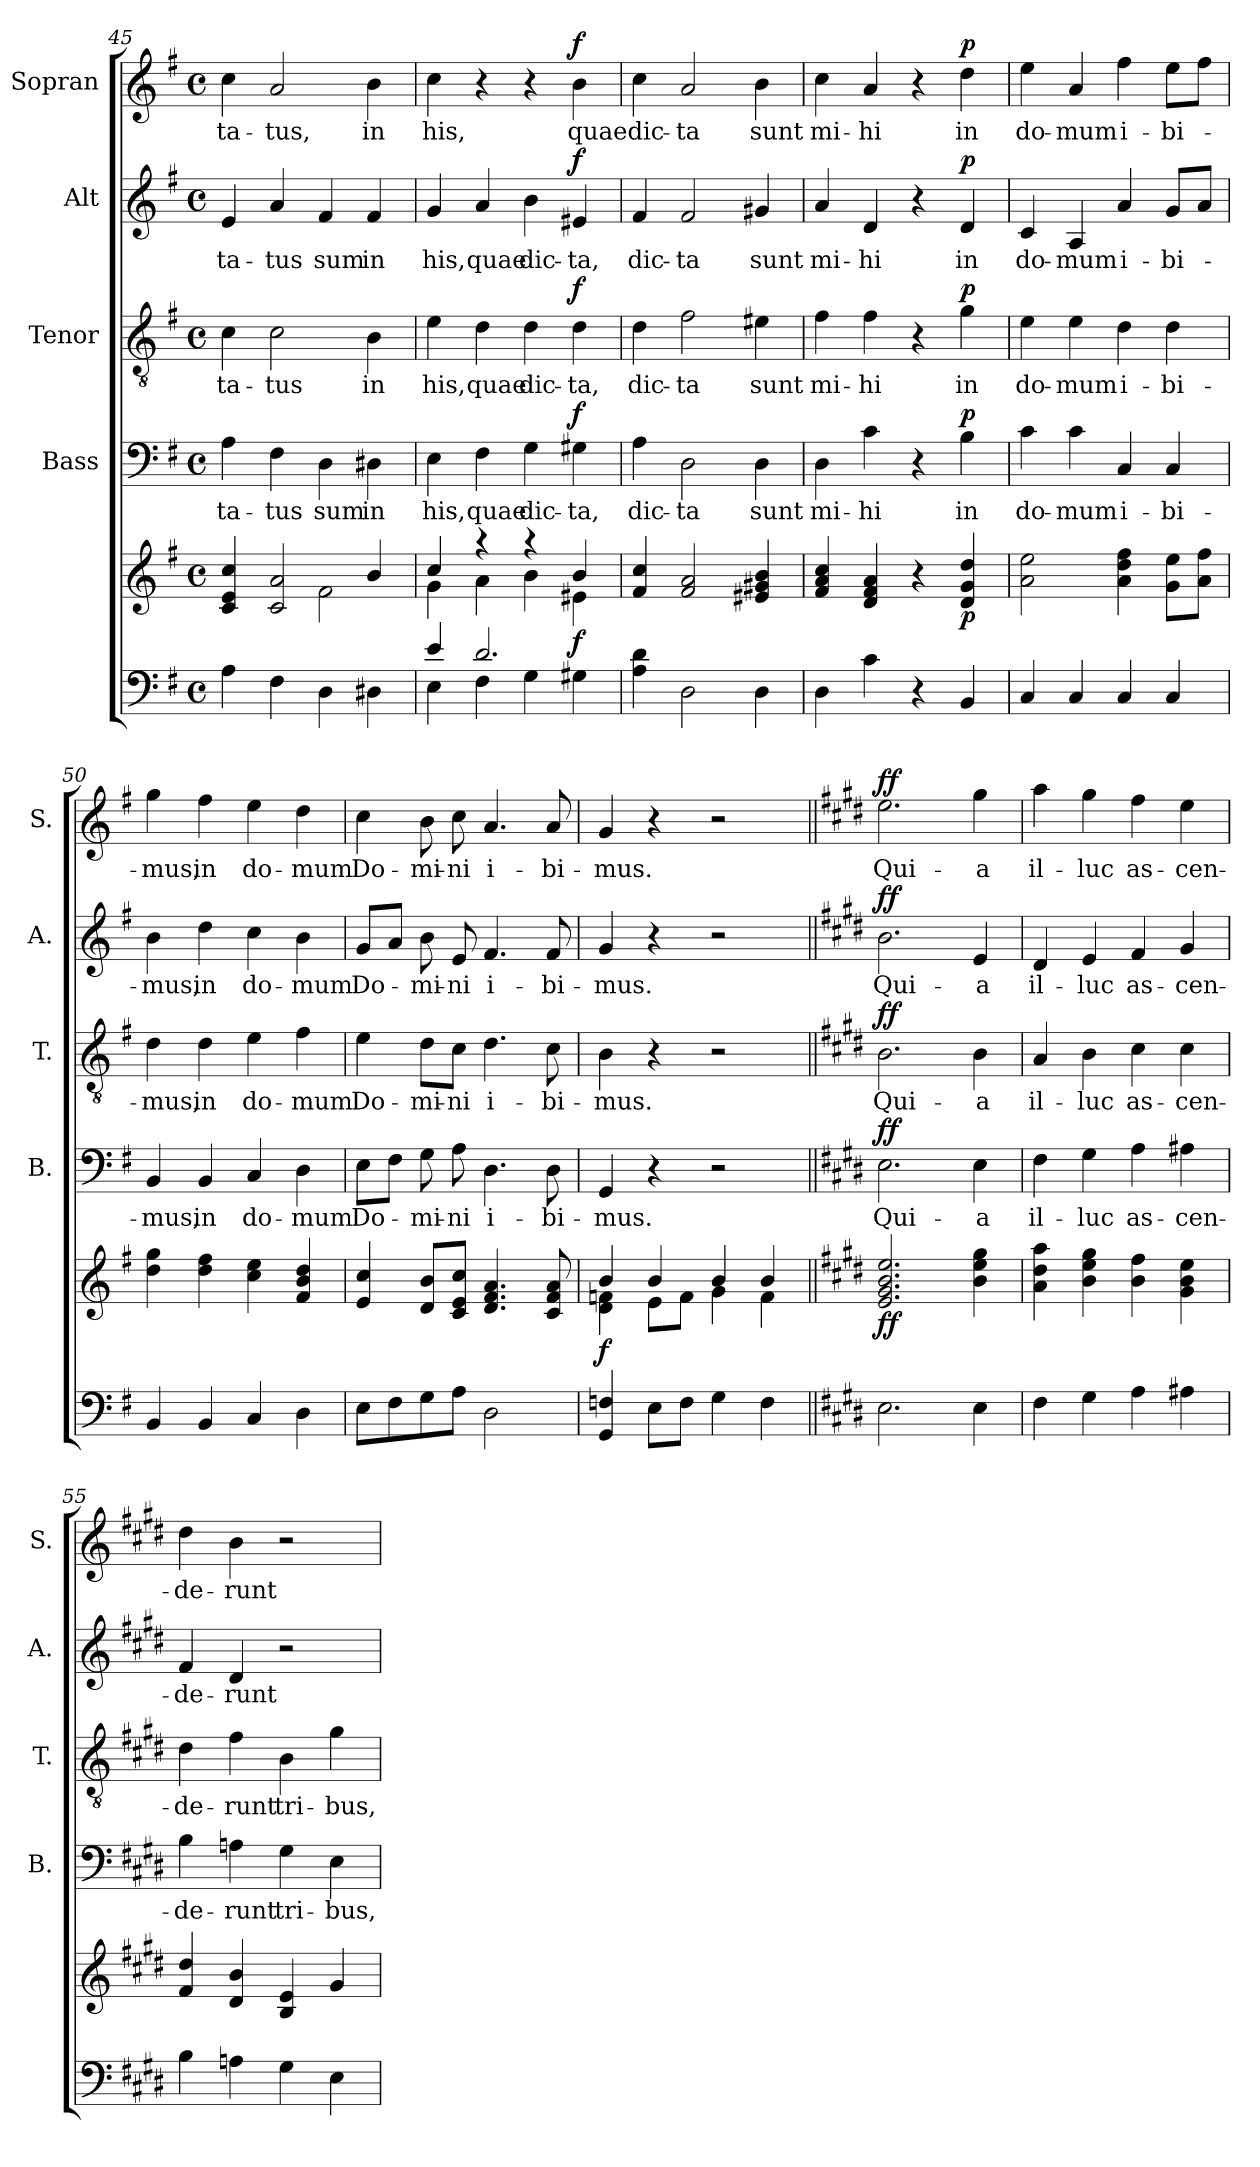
**kern	**kern	**dynam	**kern	**text	**dynam	**kern	**text	**dynam	**kern	**text	**dynam	**kern	**text	**dynam
*part5	*part5	*part5	*part4	*part4	*part4	*part3	*part3	*part3	*part2	*part2	*part2	*part1	*part1	*part1
*staff6	*staff5	*staff5/6	*staff4	*staff4	*staff4	*staff3	*staff3	*staff3	*staff2	*staff2	*staff2	*staff1	*staff1	*staff1
*	*	*	*I"Bass	*	*	*I"Tenor	*	*	*I"Alt	*	*	*I"Sopran	*	*
*	*	*	*I'B.	*	*	*I'T.	*	*	*I'A.	*	*	*I'S.	*	*
*clefF4	*clefG2	*	*clefF4	*	*	*clefGv2	*	*	*clefG2	*	*	*clefG2	*	*
*k[f#]	*k[f#]	*	*k[f#]	*	*	*k[f#]	*	*	*k[f#]	*	*	*k[f#]	*	*
*G:	*G:	*	*G:	*	*	*G:	*	*	*G:	*	*	*G:	*	*
*M4/4	*M4/4	*	*M4/4	*	*	*M4/4	*	*	*M4/4	*	*	*M4/4	*	*
*met(c)	*met(c)	*	*met(c)	*	*	*met(c)	*	*	*met(c)	*	*	*met(c)	*	*
=45	=45	=45	=45	=45	=45	=45	=45	=45	=45	=45	=45	=45	=45	=45
*	*^	*	*	*	*	*	*	*	*	*	*	*	*	*
!	!	!	!	!	!LO:LY:b	!	!	!LO:LY:b	!	!	!LO:LY:b	!	!	!LO:LY:b	!
4A\	4c/ 4e/ 4cc/	2ryy	.	4A\	-ta-	.	4c\	-ta-	.	4e/	-ta-	.	4cc\	-ta-	.
!	!	!	!	!	!LO:LY:b	!	!	!LO:LY:b	!	!	!LO:LY:b	!	!	!LO:LY:b	!
4F#\	2c/ 2a/	.	.	4F#\	-tus	.	2c\	-tus	.	4a/	-tus	.	2a/	-tus,	.
!	!	!	!	!	!LO:LY:b	!	!	!	!	!	!LO:LY:b	!	!	!	!
4D\	.	2f#\	.	4D\	sum	.	.	.	.	4f#/	sum	.	.	.	.
!	!	!	!	!	!LO:LY:b	!	!	!LO:LY:b	!	!	!LO:LY:b	!	!	!LO:LY:b	!
4D#X\	4b/	.	.	4D#X\	in	.	4B\	in	.	4f#/	in	.	4b\	in	.
=46	=46	=46	=46	=46	=46	=46	=46	=46	=46	=46	=46	=46	=46	=46	=46
*^	*	*	*	*	*	*	*	*	*	*	*	*	*	*	*
!	!	!	!	!	!	!LO:LY:b	!	!	!LO:LY:b	!	!	!LO:LY:b	!	!	!LO:LY:b	!
4e/	4E\	4cc/	4g\	.	4E\	his,	.	4e\	his,	.	4g/	his,	.	4cc\	his,	.
!	!	!	!	!	!	!LO:LY:b	!	!	!LO:LY:b	!	!	!LO:LY:b	!	!	!	!
2.d/	4F#\	4raa	4a\	.	4F#\	quae	.	4d\	quae	.	4a/	quae	.	4r	.	.
!	!	!	!	!	!	!LO:LY:b	!	!	!LO:LY:b	!	!	!LO:LY:b	!	!	!	!
.	4G\	4raa	4b\	.	4G\	dic-	.	4d\	dic-	.	4b\	dic-	.	4r	.	.
!	!	!	!	!LO:DY:b	!	!LO:LY:b	!LO:DY:a	!	!LO:LY:b	!LO:DY:a	!	!LO:LY:b	!LO:DY:a	!	!LO:LY:b	!LO:DY:a
.	4G#X\	4b/	4e#X\	f	4G#X\	-ta,	f	4d\	-ta,	f	4e#X/	-ta,	f	4b\	quae	f
=47	=47	=47	=47	=47	=47	=47	=47	=47	=47	=47	=47	=47	=47	=47	=47	=47
!	!	!	!	!	!	!LO:LY:b	!	!	!LO:LY:b	!	!	!LO:LY:b	!	!	!LO:LY:b	!
*v	*v	*	*	*	*	*	*	*	*	*	*	*	*	*	*	*
*	*v	*v	*	*	*	*	*	*	*	*	*	*	*	*	*
4A\ 4d\	4f#/ 4cc/	.	4A\	dic-	.	4d\	dic-	.	4f#/	dic-	.	4cc\	dic-	.
!	!	!	!	!LO:LY:b	!	!	!LO:LY:b	!	!	!LO:LY:b	!	!	!LO:LY:b	!
2D\	2f#/ 2a/	.	2D\	-ta	.	2f#\	-ta	.	2f#/	-ta	.	2a/	-ta	.
!	!	!	!	!LO:LY:b	!	!	!LO:LY:b	!	!	!LO:LY:b	!	!	!LO:LY:b	!
4D\	4e#X/ 4g#X/ 4b/	.	4D\	sunt	.	4e#X\	sunt	.	4g#X/	sunt	.	4b\	sunt	.
=48	=48	=48	=48	=48	=48	=48	=48	=48	=48	=48	=48	=48	=48	=48
!	!	!	!	!LO:LY:b	!	!	!LO:LY:b	!	!	!LO:LY:b	!	!	!LO:LY:b	!
4D\	4f#/ 4a/ 4cc/	.	4D\	mi-	.	4f#\	mi-	.	4a/	mi-	.	4cc\	mi-	.
!	!	!	!	!LO:LY:b	!	!	!LO:LY:b	!	!	!LO:LY:b	!	!	!LO:LY:b	!
4c\	4d/ 4f#/ 4a/	.	4c\	-hi	.	4f#\	-hi	.	4d/	-hi	.	4a/	-hi	.
4r	4r	.	4r	.	.	4r	.	.	4r	.	.	4r	.	.
!	!	!LO:DY:b	!	!LO:LY:b	!LO:DY:a	!	!LO:LY:b	!LO:DY:a	!	!LO:LY:b	!LO:DY:a	!	!LO:LY:b	!LO:DY:a
4BB/	4d/ 4g/ 4dd/	p	4B\	in	p	4g\	in	p	4d/	in	p	4dd\	in	p
=49	=49	=49	=49	=49	=49	=49	=49	=49	=49	=49	=49	=49	=49	=49
!	!	!	!	!LO:LY:b	!	!	!LO:LY:b	!	!	!LO:LY:b	!	!	!LO:LY:b	!
4C/	2a\ 2ee\	.	4c\	do-	.	4e\	do-	.	4c/	do-	.	4ee\	do-	.
!	!	!	!	!LO:LY:b	!	!	!LO:LY:b	!	!	!LO:LY:b	!	!	!LO:LY:b	!
4C/	.	.	4c\	-mum	.	4e\	-mum	.	4A/	-mum	.	4a/	-mum	.
!	!	!	!	!LO:LY:b	!	!	!LO:LY:b	!	!	!LO:LY:b	!	!	!LO:LY:b	!
4C/	4a\ 4dd\ 4ff#\	.	4C/	i-	.	4d\	i-	.	4a/	i-	.	4ff#\	i-	.
!	!	!	!	!LO:LY:b	!	!	!LO:LY:b	!	!	!LO:LY:b	!	!	!LO:LY:b	!
4C/	8g\ 8ee\L	.	4C/	-bi-	.	4d\	-bi-	.	8g/L	-bi-	.	8ee\L	-bi-	.
.	8a\ 8ff#\J	.	.	.	.	.	.	.	8a/J	.	.	8ff#\J	.	.
=50	=50	=50	=50	=50	=50	=50	=50	=50	=50	=50	=50	=50	=50	=50
!	!	!	!	!LO:LY:b	!	!	!LO:LY:b	!	!	!LO:LY:b	!	!	!LO:LY:b	!
4BB/	4dd\ 4gg\	.	4BB/	-mus,	.	4d\	-mus,	.	4b\	-mus,	.	4gg\	-mus,	.
!	!	!	!	!LO:LY:b	!	!	!LO:LY:b	!	!	!LO:LY:b	!	!	!LO:LY:b	!
4BB/	4dd\ 4ff#\	.	4BB/	in	.	4d\	in	.	4dd\	in	.	4ff#\	in	.
!	!	!	!	!LO:LY:b	!	!	!LO:LY:b	!	!	!LO:LY:b	!	!	!LO:LY:b	!
4C/	4cc\ 4ee\	.	4C/	do-	.	4e\	do-	.	4cc\	do-	.	4ee\	do-	.
!	!	!	!	!LO:LY:b	!	!	!LO:LY:b	!	!	!LO:LY:b	!	!	!LO:LY:b	!
4D\	4f#/ 4b/ 4dd/	.	4D\	-mum	.	4f#\	-mum	.	4b\	-mum	.	4dd\	-mum	.
!!LO:PB:g=z
=51	=51	=51	=51	=51	=51	=51	=51	=51	=51	=51	=51	=51	=51	=51
!	!	!	!	!LO:LY:b	!	!	!LO:LY:b	!	!	!LO:LY:b	!	!	!LO:LY:b	!
8E\L	4e/ 4cc/	.	8E\L	Do-	.	4e\	Do-	.	8g/L	Do-	.	4cc\	Do-	.
8F#\	.	.	8F#\J	.	.	.	.	.	8a/J	.	.	.	.	.
!	!	!	!	!LO:LY:b	!	!	!LO:LY:b	!	!	!LO:LY:b	!	!	!LO:LY:b	!
8G\	8d/ 8b/L	.	8G\	-mi-	.	8d\L	-mi-	.	8b\	-mi-	.	8b\	-mi-	.
!	!	!	!	!LO:LY:b	!	!	!LO:LY:b	!	!	!LO:LY:b	!	!	!LO:LY:b	!
8A\J	8c/ 8e/ 8cc/J	.	8A\	-ni	.	8c\J	-ni	.	8e/	-ni	.	8cc\	-ni	.
!	!	!	!	!LO:LY:b	!	!	!LO:LY:b	!	!	!LO:LY:b	!	!	!LO:LY:b	!
2D\	4.d/ 4.f#/ 4.a/	.	4.D\	i-	.	4.d\	i-	.	4.f#/	i-	.	4.a/	i-	.
!	!	!	!	!LO:LY:b	!	!	!LO:LY:b	!	!	!LO:LY:b	!	!	!LO:LY:b	!
.	8c/ 8f#/ 8a/	.	8D\	-bi-	.	8c\	-bi-	.	8f#/	-bi-	.	8a/	-bi-	.
=52	=52	=52	=52	=52	=52	=52	=52	=52	=52	=52	=52	=52	=52	=52
*	*^	*	*	*	*	*	*	*	*	*	*	*	*	*
!	!	!	!LO:DY:b	!	!LO:LY:b	!	!	!LO:LY:b	!	!	!LO:LY:b	!	!	!LO:LY:b	!
4GG/ 4Fn/	4b/	4d\ 4fn\	f	4GG/	-mus.	.	4B\	-mus.	.	4g/	-mus.	.	4g/	-mus.	.
8E\L	4b/	8e\L	.	4r	.	.	4r	.	.	4r	.	.	4r	.	.
8F\J	.	8f\J	.	.	.	.	.	.	.	.	.	.	.	.	.
4G\	4b/	4g\	.	2r	.	.	2r	.	.	2r	.	.	2r	.	.
4F\	4b/	4f\	.	.	.	.	.	.	.	.	.	.	.	.	.
*	*v	*v	*	*	*	*	*	*	*	*	*	*	*	*	*
=53||	=53||	=53||	=53||	=53||	=53||	=53||	=53||	=53||	=53||	=53||	=53||	=53||	=53||	=53||
*k[f#c#g#d#]	*k[f#c#g#d#]	*	*k[f#c#g#d#]	*	*	*k[f#c#g#d#]	*	*	*k[f#c#g#d#]	*	*	*k[f#c#g#d#]	*	*
*E:	*E:	*	*E:	*	*	*E:	*	*	*E:	*	*	*E:	*	*
*	*^	*	*	*	*	*	*	*	*	*	*	*	*	*
!	!	!	!LO:DY:b	!	!LO:LY:b	!LO:DY:a	!	!LO:LY:b	!LO:DY:a	!	!LO:LY:b	!LO:DY:a	!	!LO:LY:b	!LO:DY:a
*	*v	*v	*	*	*	*	*	*	*	*	*	*	*	*	*
2.E\	2.e/ 2.g#/ 2.b/ 2.ee/	ff	2.E\	Qui-	ff	2.B\	Qui-	ff	2.b\	Qui-	ff	2.ee\	Qui-	ff
!	!	!	!	!LO:LY:b	!	!	!LO:LY:b	!	!	!LO:LY:b	!	!	!LO:LY:b	!
4E\	4b\ 4ee\ 4gg#\	.	4E\	-a	.	4B\	-a	.	4e/	-a	.	4gg#\	-a	.
=54	=54	=54	=54	=54	=54	=54	=54	=54	=54	=54	=54	=54	=54	=54
!	!	!	!	!LO:LY:b	!	!	!LO:LY:b	!	!	!LO:LY:b	!	!	!LO:LY:b	!
4F#\	4a\ 4dd#\ 4aa\	.	4F#\	il-	.	4A/	il-	.	4d#/	il-	.	4aa\	il-	.
!	!	!	!	!LO:LY:b	!	!	!LO:LY:b	!	!	!LO:LY:b	!	!	!LO:LY:b	!
4G#\	4b\ 4ee\ 4gg#\	.	4G#\	-luc	.	4B\	-luc	.	4e/	-luc	.	4gg#\	-luc	.
!	!	!	!	!LO:LY:b	!	!	!LO:LY:b	!	!	!LO:LY:b	!	!	!LO:LY:b	!
4A\	4b\ 4ff#\	.	4A\	as-	.	4c#\	as-	.	4f#/	as-	.	4ff#\	as-	.
!	!	!	!	!LO:LY:b	!	!	!LO:LY:b	!	!	!LO:LY:b	!	!	!LO:LY:b	!
4A#X\	4g#\ 4b\ 4ee\	.	4A#X\	-cen-	.	4c#\	-cen-	.	4g#/	-cen-	.	4ee\	-cen-	.
=55	=55	=55	=55	=55	=55	=55	=55	=55	=55	=55	=55	=55	=55	=55
!	!	!	!	!LO:LY:b	!	!	!LO:LY:b	!	!	!LO:LY:b	!	!	!LO:LY:b	!
4B\	4f#/ 4dd#/	.	4B\	-de-	.	4d#\	-de-	.	4f#/	-de-	.	4dd#\	-de-	.
!	!	!	!	!LO:LY:b	!	!	!LO:LY:b	!	!	!LO:LY:b	!	!	!LO:LY:b	!
4An\	4d#/ 4b/	.	4An\	-runt	.	4f#\	-runt	.	4d#/	-runt	.	4b\	-runt	.
!	!	!	!	!LO:LY:b	!	!	!LO:LY:b	!	!	!	!	!	!	!
4G#\	4B/ 4e/	.	4G#\	tri-	.	4B\	tri-	.	2r	.	.	2r	.	.
!	!	!	!	!LO:LY:b	!	!	!LO:LY:b	!	!	!	!	!	!	!
4E\	4g#/	.	4E\	-bus,	.	4g#\	-bus,	.	.	.	.	.	.	.
=	=	=	=	=	=	=	=	=	=	=	=	=	=	=
*-	*-	*-	*-	*-	*-	*-	*-	*-	*-	*-	*-	*-	*-	*-
